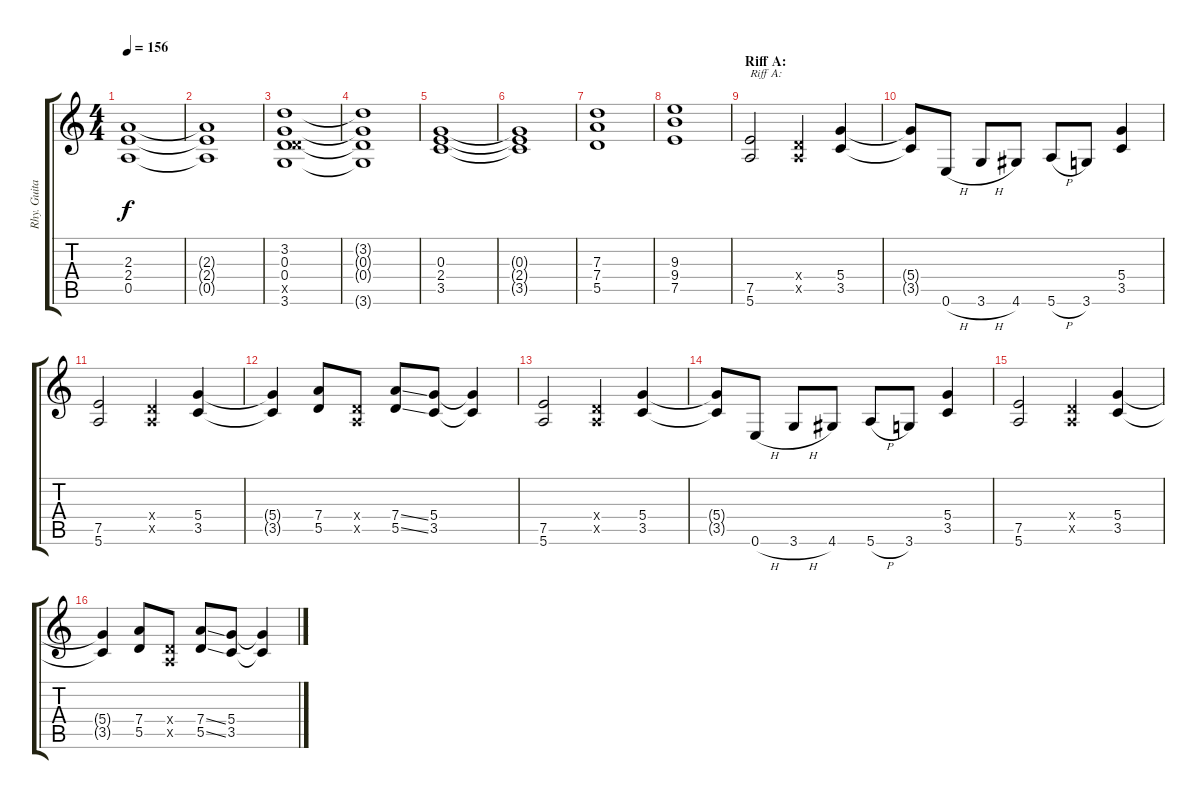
\track ("Rhy. Guitar 1" "Rhy. Guita") {instrument distortionguitar}
\staff {score tabs}
\tuning (E4 B3 G3 D3 A2 E2) {hide}
\ts (4 4)
\tempo 156
\clef g2
\ks c
(2.3 2.4 0.5).1{dy f} |
(2.3{t} 2.4{t} 0.5{t}).1 |
(3.2 0.3 0.4 5.5{x} 3.6).1 |
(3.2{t} 0.3{t} 0.4{t} 3.6{t}).1 |
(0.3 2.4 3.5).1 |
(0.3{t} 2.4{t} 3.5{t}).1 |
(7.3 7.4 5.5).1 |
(9.3 9.4 7.5).1 |
\section ("" "Riff A:")
(7.5 5.6).2{txt "Riff A:"} (0.4{x} 0.5{x}).4 (5.4 3.5).4 |
(5.4{t} 3.5{t}).8 0.6{h}.8 3.6{h}.8 4.6.8 5.6{h}.8 3.6.8 (5.4 3.5).4 |
(7.5 5.6).2 (0.4{x} 0.5{x}).4 (5.4 3.5).4 |
(5.4{t} 3.5{t}).4 (7.4 5.5).8 (0.4{x} 0.5{x}).8 (7.4{ss} 5.5{ss}).8 (5.4 3.5).8 (5.4{t} 3.5{t}).4 |
(7.5 5.6).2 (0.4{x} 0.5{x}).4 (5.4 3.5).4 |
(5.4{t} 3.5{t}).8 0.6{h}.8 3.6{h}.8 4.6.8 5.6{h}.8 3.6.8 (5.4 3.5).4 |
(7.5 5.6).2 (0.4{x} 0.5{x}).4 (5.4 3.5).4 |
(5.4{t} 3.5{t}).4 (7.4 5.5).8 (0.4{x} 0.5{x}).8 (7.4{ss} 5.5{ss}).8 (5.4 3.5).8 (5.4{t} 3.5{t}).4
